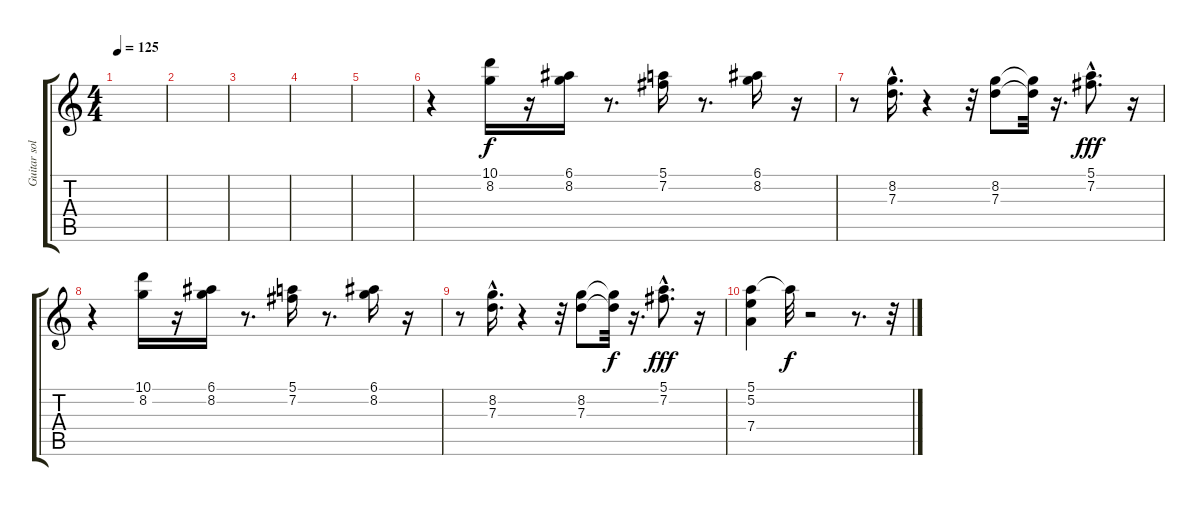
\track ("Guitar solo" "Guitar sol") {instrument distortionguitar}
\staff {score tabs}
\tuning (E4 B3 G3 D3 A2 E2) {hide}
\ts (4 4)
\tempo 125
\clef g2
\ks c
|
|
|
|
|
r.4 (10.1 8.2).16 r.16 (6.1 8.2).16 r.8{d} (5.1 7.2).16 r.8{d} (6.1 8.2).16 r.16 |
r.8 (8.2 7.3{hac}).16{d} r.4 r.32 (8.2 7.3).8 (8.2{t} 7.3{t}).32{dy f} r.16{d} (5.1{hac} 7.2{hac}).8{d dy fff} r.16 |
r.4 (10.1 8.2).16 r.16 (6.1 8.2).16 r.8{d} (5.1 7.2).16 r.8{d} (6.1 8.2).16 r.16 |
r.8 (8.2 7.3{hac}).16{d} r.4 r.32 (8.2 7.3).8 (8.2{t} 7.3{t}).32{dy f} r.16{d} (5.1{hac} 7.2{hac}).8{d dy fff} r.16 |
(5.1 5.2 7.4).4 5.1{t}.32{dy f} r.2 r.8{d} r.32
